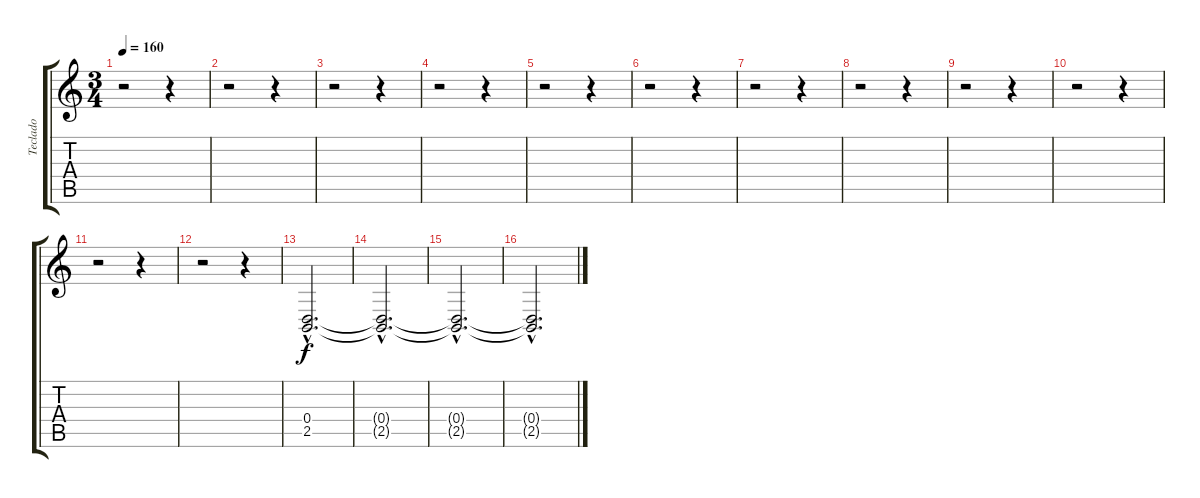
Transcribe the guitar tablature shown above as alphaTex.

\track ("Teclado" "Teclado") {instrument applause}
\staff {score tabs}
\tuning (E4 B3 G3 D3 A2 E2) {hide}
\ts (3 4)
\tempo 160
\clef g2
\ks c
r.2{dy f} r.4 |
r.2 r.4 |
r.2 r.4 |
r.2 r.4 |
r.2 r.4 |
r.2 r.4 |
r.2 r.4 |
r.2 r.4 |
r.2 r.4 |
r.2 r.4 |
r.2 r.4 |
r.2 r.4 |
(0.4{hac} 2.5{hac}).2{d volume 7} |
(0.4{hac t} 2.5{hac t}).2{d} |
(0.4{hac t} 2.5{hac t}).2{d volume 2} |
(0.4{hac t} 2.5{hac t}).2{d}
